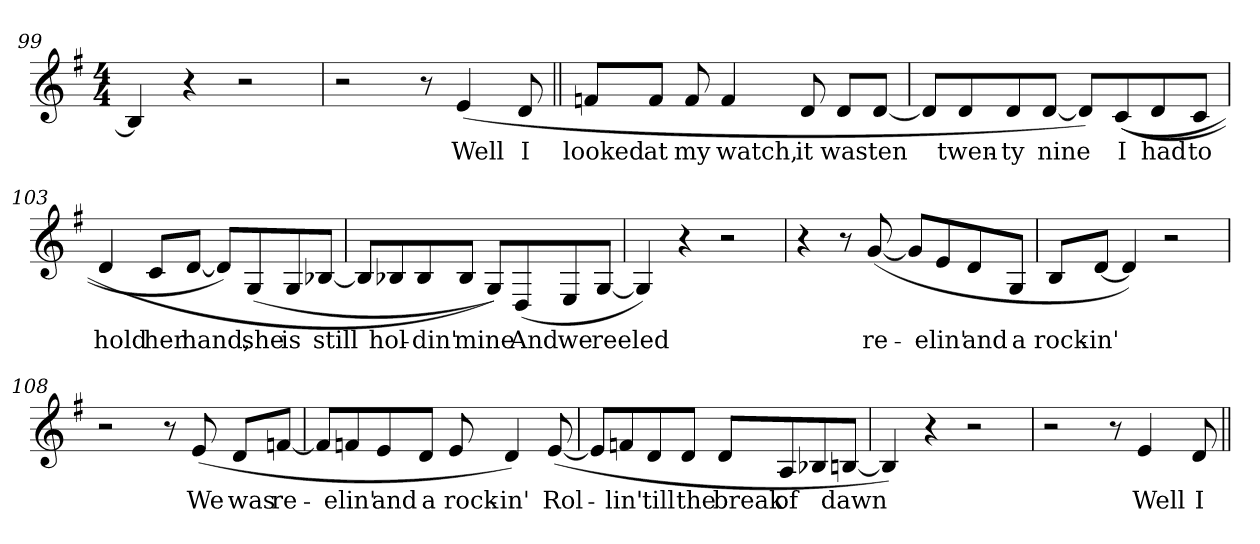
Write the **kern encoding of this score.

**kern	**text
*part1	*part1
*staff1	*staff1
!!LO:LB:g=z
*clefG2	*
*k[f#]	*
*G:	*
*M4/4	*
=99	=99
4Bi/]	.
4r	.
2r	.
=100	=100
2r	.
8r	.
!	!LO:LY:b:color=#000000
(4ei/	Well
!	!LO:LY:b:color=#000000
8di/	I
=101||	=101||
!	!LO:LY:b:color=#000000
8fni/L	looked
!	!LO:LY:b:color=#000000
8fi/J	at
!	!LO:LY:b:color=#000000
8fi/	my
!	!LO:LY:b:color=#000000
4fi/	watch,
!	!LO:LY:b:color=#000000
8di/	it
!	!LO:LY:b:color=#000000
8di/L	was
!	!LO:LY:b:color=#000000
[8di/J	ten
=102	=102
8di/L]	.
!	!LO:LY:b:color=#000000
8di/	twen-
!	!LO:LY:b:color=#000000
8di/	-ty
!	!LO:LY:b:color=#000000
[8di/J	nine
8di/L])	.
!	!LO:LY:b:color=#000000
((8ci/	I
!	!LO:LY:b:color=#000000
8di/	had
!	!LO:LY:b:color=#000000
8ci/J	to
!!LO:LB:g=z
=103	=103
!	!LO:LY:b:color=#000000
4di/	hold
!	!LO:LY:b:color=#000000
8ci/L	her
!	!LO:LY:b:color=#000000
[8di/J	hand,
8di/L])	.
!	!LO:LY:b:color=#000000
(8Gi/	she
!	!LO:LY:b:color=#000000
8Gi/	is
!	!LO:LY:b:color=#000000
[8B-Xi/J	still
=104	=104
8B-i/L]	.
!	!LO:LY:b:color=#000000
8B-Xi/	hol-
!	!LO:LY:b:color=#000000
8B-i/	-din'
!	!LO:LY:b:color=#000000
8B-i/J	mine
8Gi/L))	.
!	!LO:LY:b:color=#000000
(8Di/	And
!	!LO:LY:b:color=#000000
8Ei/	we
!	!LO:LY:b:color=#000000
[8Gi/J	reeled
=105	=105
4Gi/])	.
4r	.
2r	.
=106	=106
4r	.
8r	.
!	!LO:LY:b:color=#000000
([8gi/	re-
8gi/L]	.
!	!LO:LY:b:color=#000000
8ei/	-elin'
!	!LO:LY:b:color=#000000
8di/	and
!	!LO:LY:b:color=#000000
8Gi/J	a
!!LO:LB:g=z
=107	=107
!	!LO:LY:b:color=#000000
8Bi/L	rock-
!	!LO:LY:b:color=#000000
[8di/J	-in'
4di/])	.
2r	.
=108	=108
2r	.
8r	.
!	!LO:LY:b:color=#000000
(8ei/	We
!	!LO:LY:b:color=#000000
8di/L	was
!	!LO:LY:b:color=#000000
[8fni/J	re-
=109	=109
8fi/L]	.
!	!LO:LY:b:color=#000000
8fni/	-elin'
!	!LO:LY:b:color=#000000
8ei/	and
!	!LO:LY:b:color=#000000
8di/J	a
!	!LO:LY:b:color=#000000
8ei/	rock-
!	!LO:LY:b:color=#000000
4di/)	-in'
!	!LO:LY:b:color=#000000
([8ei/	Rol-
=110	=110
8ei/L]	.
!	!LO:LY:b:color=#000000
8fni/	-lin'
!	!LO:LY:b:color=#000000
8di/	till
!	!LO:LY:b:color=#000000
8di/J	the
!	!LO:LY:b:color=#000000
8di/L	break
!	!LO:LY:b:color=#000000
8Ai/	of
8B-Xi/	.
!	!LO:LY:b:color=#000000
[8Bni/J	dawn
!!LO:LB:g=z
=111	=111
4Bi/])	.
4r	.
2r	.
=112	=112
2r	.
8r	.
!	!LO:LY:b:color=#000000
4ei/	Well
!	!LO:LY:b:color=#000000
8di/	I
=||	=||
*-	*-
